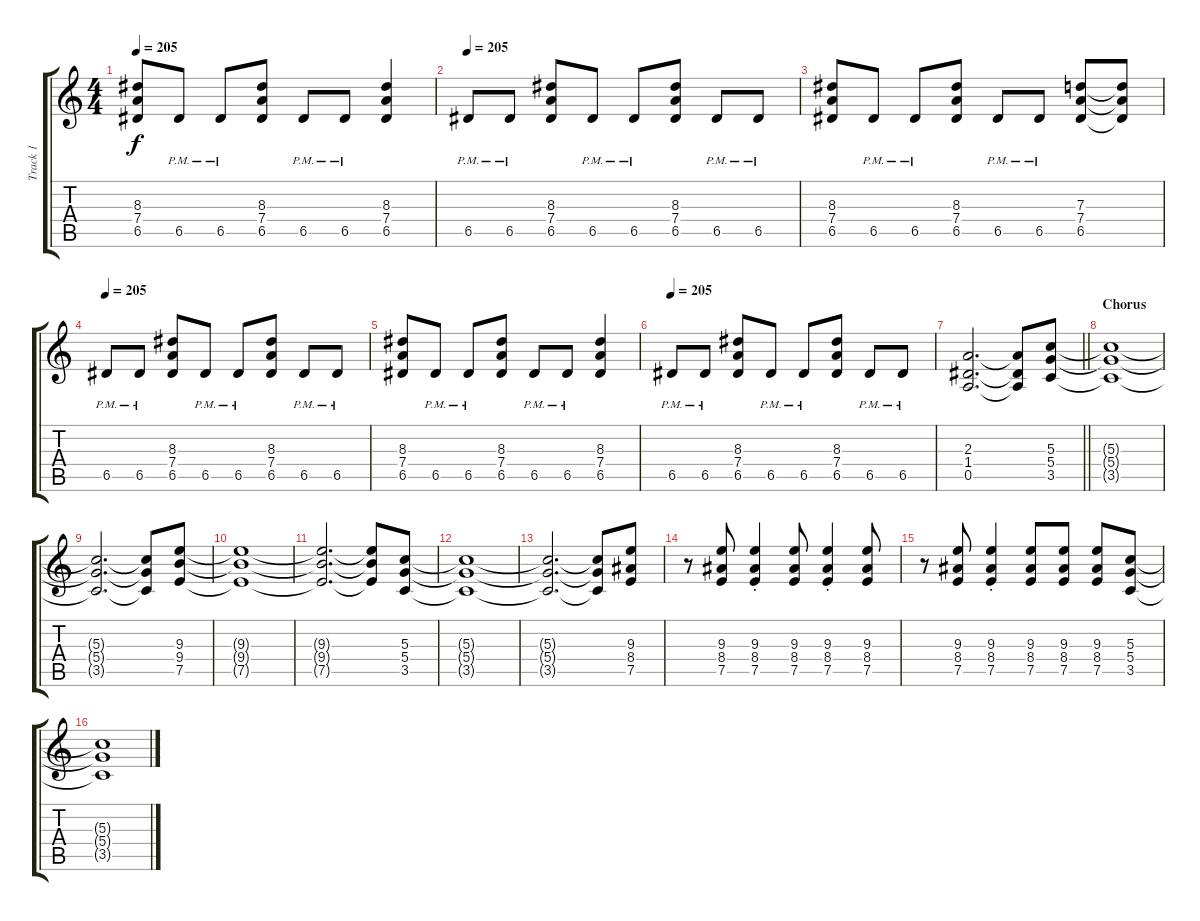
\track ("Track 1" "Track 1") {instrument overdrivenguitar}
\staff {score tabs}
\tuning (E4 B3 G3 D3 A2 E2) {hide}
\ts (4 4)
\tempo 205
\clef g2
\ks c
(8.3 7.4 6.5).8{dy f} 6.5{pm}.8 6.5{pm}.8 (8.3 7.4 6.5).8 6.5{pm}.8 6.5{pm}.8 (8.3 7.4 6.5).4 |
\tempo 205
6.5{pm}.8 6.5{pm}.8 (8.3 7.4 6.5).8 6.5{pm}.8 6.5{pm}.8 (8.3 7.4 6.5).8 6.5{pm}.8 6.5{pm}.8 |
(8.3 7.4 6.5).8 6.5{pm}.8 6.5{pm}.8 (8.3 7.4 6.5).8 6.5{pm}.8 6.5{pm}.8 (7.3 7.4 6.5).8 (7.3{t} 7.4{t} 6.5{t}).8 |
\tempo 205
6.5{pm}.8 6.5{pm}.8 (8.3 7.4 6.5).8 6.5{pm}.8 6.5{pm}.8 (8.3 7.4 6.5).8 6.5{pm}.8 6.5{pm}.8 |
(8.3 7.4 6.5).8 6.5{pm}.8 6.5{pm}.8 (8.3 7.4 6.5).8 6.5{pm}.8 6.5{pm}.8 (8.3 7.4 6.5).4 |
\tempo 205
6.5{pm}.8 6.5{pm}.8 (8.3 7.4 6.5).8 6.5{pm}.8 6.5{pm}.8 (8.3 7.4 6.5).8 6.5{pm}.8 6.5{pm}.8 |
\barLineRight lightlight
(2.3 1.4 0.5).2{d} (2.3{t} 1.4{t} 0.5{t}).8 (5.3 5.4 3.5).8 |
\section ("" "Chorus")
(5.3{t} 5.4{t} 3.5{t}).1 |
(5.3{t} 5.4{t} 3.5{t}).2{d} (5.3{t} 5.4{t} 3.5{t}).8 (9.3 9.4 7.5).8 |
(9.3{t} 9.4{t} 7.5{t}).1 |
(9.3{t} 9.4{t} 7.5{t}).2{d} (9.3{t} 9.4{t} 7.5{t}).8 (5.3 5.4 3.5).8 |
(5.3{t} 5.4{t} 3.5{t}).1 |
(5.3{t} 5.4{t} 3.5{t}).2{d} (5.3{t} 5.4{t} 3.5{t}).8 (9.3 8.4 7.5).8 |
r.8 (9.3 8.4 7.5).8 (9.3 8.4{st} 7.5).4 (9.3 8.4 7.5).8 (9.3{st} 8.4 7.5).4 (9.3 8.4 7.5).8 |
r.8 (9.3 8.4 7.5).8 (9.3 8.4 7.5{st}).4 (9.3 8.4 7.5).8 (9.3 8.4 7.5).8 (9.3 8.4 7.5).8 (5.3 5.4 3.5).8 |
(5.3{t} 5.4{t} 3.5{t}).1
